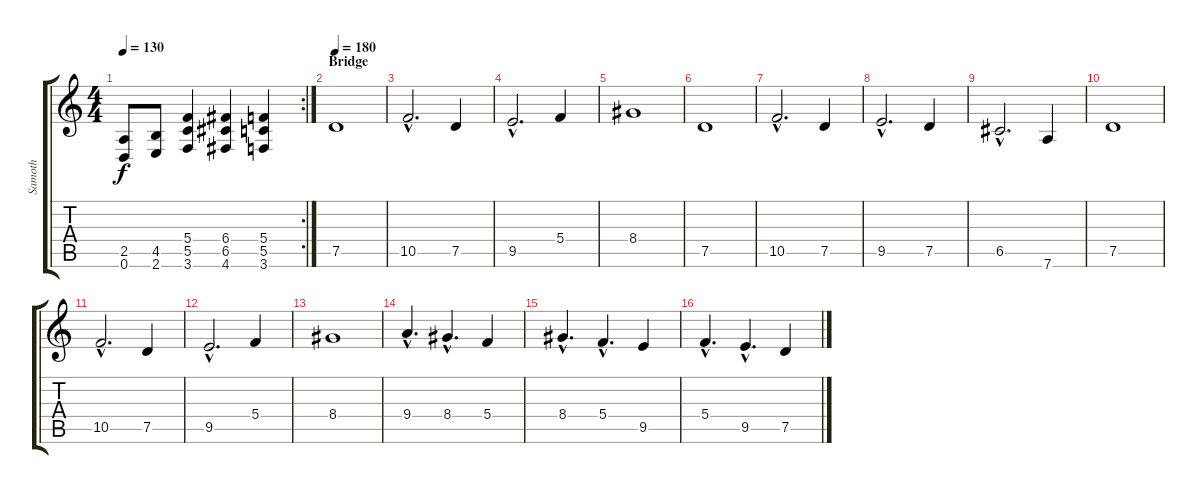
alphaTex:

\track ("Samoth" "Samoth") {instrument distortionguitar}
\staff {score tabs}
\tuning (D4 A3 F3 C3 G2 D2) {hide}
\rc 2
\ts (4 4)
\tempo 130
\clef g2
\ks c
(2.5 0.6).8{dy f} (4.5 2.6).8 (5.4 5.5 3.6).4 (6.4 6.5 4.6).4 (5.4 5.5 3.6).4 |
\section ("" "Bridge")
\tempo 180
7.5.1 |
10.5{hac}.2{d} 7.5.4 |
9.5{hac}.2{d} 5.4.4 |
8.4.1 |
7.5.1 |
10.5{hac}.2{d} 7.5.4 |
9.5{hac}.2{d} 7.5.4 |
6.5{hac}.2{d} 7.6.4 |
7.5.1 |
10.5{hac}.2{d} 7.5.4 |
9.5{hac}.2{d} 5.4.4 |
8.4.1 |
9.4{hac}.4{d} 8.4{hac}.4{d} 5.4.4 |
8.4{hac}.4{d} 5.4{hac}.4{d} 9.5.4 |
5.4{hac}.4{d} 9.5{hac}.4{d} 7.5.4
